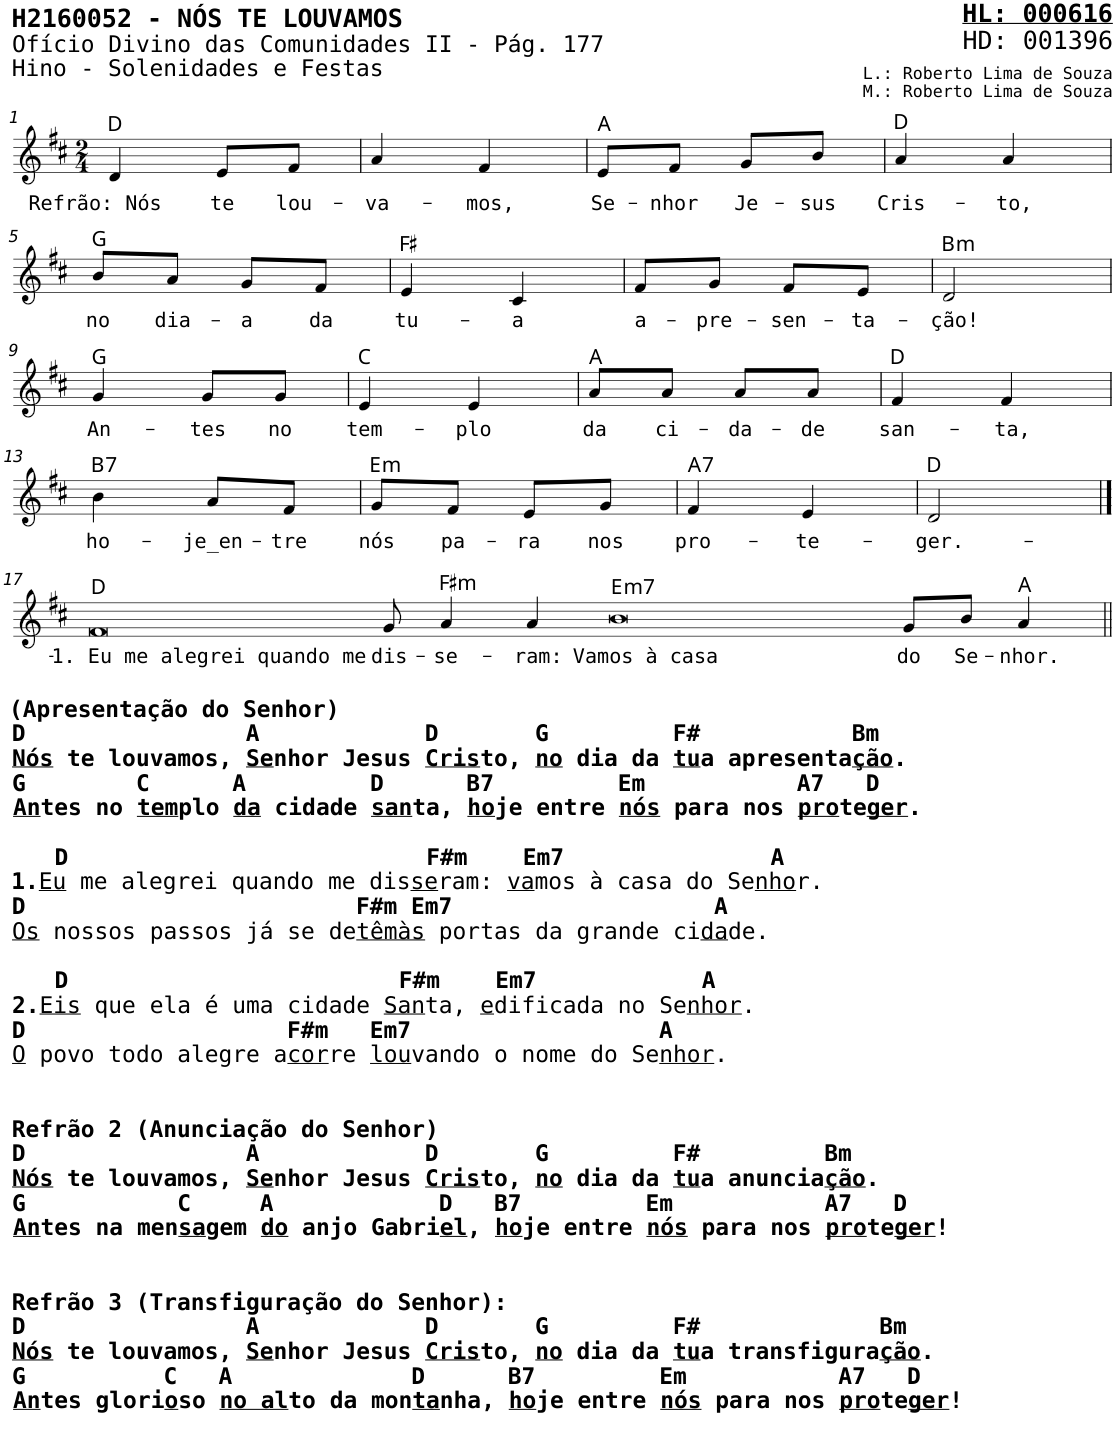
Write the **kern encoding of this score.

**kern	**text	**harte
*part1	*part1	*part1
*staff1	*staff1	*
*I"Voz	*	*
*I'V	*	*
*stria5	*	*
*clefG2	*	*
*k[f#c#]	*	*
*M2/4	*	*
=1	=1	=1
!	!LO:LY:b	!
4d/	Refrão: Nós	D:maj
!	!LO:LY:b	!
8e/L	te	.
!	!LO:LY:b	!
8f#/J	lou-	.
=2	=2	=2
!	!LO:LY:b	!
4a/	-va-	.
!	!LO:LY:b	!
4f#/	-mos,	.
=3	=3	=3
!	!LO:LY:b	!
8e/L	Se-	A:maj
!	!LO:LY:b	!
8f#/J	-nhor	.
!	!LO:LY:b	!
8g/L	Je-	.
!	!LO:LY:b	!
8b/J	-sus	.
=4	=4	=4
!	!LO:LY:b	!
4a/	Cris-	D:maj
!	!LO:LY:b	!
4a/	-to,	.
!!LO:LB:g=z
=5	=5	=5
!	!LO:LY:b	!
8b/L	no	G:maj
!	!LO:LY:b	!
8a/J	dia-	.
!	!LO:LY:b	!
8g/L	-a	.
!	!LO:LY:b	!
8f#/J	da	.
=6	=6	=6
!	!LO:LY:b	!
4e/	tu-	F#:maj
!	!LO:LY:b	!
4c#/	-a	.
=7	=7	=7
!	!LO:LY:b	!
8f#/L	a-	.
!	!LO:LY:b	!
8g/J	-pre-	.
!	!LO:LY:b	!
8f#/L	-sen-	.
!	!LO:LY:b	!
8e/J	-ta-	.
=8	=8	=8
!	!LO:LY:b	!LO:H:kt=m
2d/	-ção!	B:min
!!LO:LB:g=z
=9	=9	=9
!	!LO:LY:b	!
4g/	An-	G:maj
!	!LO:LY:b	!
8g/L	-tes	.
!	!LO:LY:b	!
8g/J	no	.
=10	=10	=10
!	!LO:LY:b	!
4e/	tem-	C:maj
!	!LO:LY:b	!
4e/	-plo	.
=11	=11	=11
!	!LO:LY:b	!
8a/L	da	A:maj
!	!LO:LY:b	!
8a/J	ci-	.
!	!LO:LY:b	!
8a/L	-da-	.
!	!LO:LY:b	!
8a/J	-de	.
=12	=12	=12
!	!LO:LY:b	!
4f#/	san-	D:maj
!	!LO:LY:b	!
4f#/	-ta,	.
!!LO:LB:g=z
=13	=13	=13
!	!LO:LY:b	!LO:H:kt=7
4b\	ho-	B:7
!	!LO:LY:b	!
8a/L	-je_en-	.
!	!LO:LY:b	!
8f#/J	-tre	.
=14	=14	=14
!	!LO:LY:b	!LO:H:kt=m
8g/L	nós	E:min
!	!LO:LY:b	!
8f#/J	pa-	.
!	!LO:LY:b	!
8e/L	-ra	.
!	!LO:LY:b	!
8g/J	nos	.
=15	=15	=15
!	!LO:LY:b	!LO:H:kt=7
4f#/	pro-	A:7
!	!LO:LY:b	!
4e/	-te-	.
=16	=16	=16
!	!LO:LY:b	!
2d/	-ger.-	D:maj
!!LO:LB:g=z
==17	==17	==17
!LO:TX:b:B:t=(Apresentação do Senhor)	!	!
!LO:TX:b:t=D                A            D       G         F#           Bm	!	!
!LO:TX:b:t=Nós	!	!
!LO:TX:b:t=te louvamos,	!	!
!LO:TX:b:t=Se	!	!
!LO:TX:b:t=nhor Jesus	!	!
!LO:TX:b:t=Cris	!	!
!LO:TX:b:t=to,	!	!
!LO:TX:b:t=no	!	!
!LO:TX:b:t=dia da	!	!
!LO:TX:b:t=tu	!	!
!LO:TX:b:t=a apresenta	!	!
!LO:TX:b:t=ção	!	!
!LO:TX:b:t=.	!	!
!LO:TX:b:t=G        C      A         D      B7         Em           A7   D	!	!
!LO:TX:b:t=An	!	!
!LO:TX:b:t=tes no	!	!
!LO:TX:b:t=tem	!	!
!LO:TX:b:t=plo	!	!
!LO:TX:b:t=da	!	!
!LO:TX:b:t=cidade	!	!
!LO:TX:b:t=san	!	!
!LO:TX:b:t=ta,	!	!
!LO:TX:b:t=ho	!	!
!LO:TX:b:t=je entre	!	!
!LO:TX:b:t=nós	!	!
!LO:TX:b:t=para nos	!	!
!LO:TX:b:t=pro	!	!
!LO:TX:b:t=te	!	!
!LO:TX:b:t=ger	!	!
!LO:TX:b:t=.	!	!
!LO:TX:b:t=D                          F#m    Em7               A	!	!
!LO:TX:b:t=1.	!	!
!LO:TX:b:t=Eu	!	!
!LO:TX:b:t=me alegrei quando me dis	!	!
!LO:TX:b:t=se	!	!
!LO:TX:b:t=ram&colon;	!	!
!LO:TX:b:t=va	!	!
!LO:TX:b:t=mos à casa do Se	!	!
!LO:TX:b:t=nho	!	!
!LO:TX:b:t=r.	!	!
!LO:TX:b:B:t=D                        F#m Em7                   A	!	!
!LO:TX:b:t=Os	!	!
!LO:TX:b:t=nossos passos já se de	!	!
!LO:TX:b:t=têmàs	!	!
!LO:TX:b:t=portas da grande ci	!	!
!LO:TX:b:t=da	!	!
!LO:TX:b:t=de.	!	!
!LO:TX:b:B:t=D                        F#m    Em7            A	!	!
!LO:TX:b:t=2.	!	!
!LO:TX:b:t=Eis	!	!
!LO:TX:b:t=que ela é uma cidade	!	!
!LO:TX:b:t=San	!	!
!LO:TX:b:t=ta,	!	!
!LO:TX:b:t=e	!	!
!LO:TX:b:t=dificada no Se	!	!
!LO:TX:b:t=nhor	!	!
!LO:TX:b:t=.	!	!
!LO:TX:b:B:t=D                   F#m   Em7                  A	!	!
!LO:TX:b:t=O	!	!
!LO:TX:b:t=povo todo alegre a	!	!
!LO:TX:b:t=cor	!	!
!LO:TX:b:t=re	!	!
!LO:TX:b:t=lou	!	!
!LO:TX:b:t=vando o nome do Se	!	!
!LO:TX:b:t=nhor	!	!
!LO:TX:b:t=.	!	!
!LO:TX:b:B:t=Refrão 2 (Anunciação do Senhor)	!	!
!LO:TX:b:t=D                A            D       G         F#         Bm	!	!
!LO:TX:b:t=Nós	!	!
!LO:TX:b:t=te louvamos,	!	!
!LO:TX:b:t=Se	!	!
!LO:TX:b:t=nhor Jesus	!	!
!LO:TX:b:t=Cris	!	!
!LO:TX:b:t=to,	!	!
!LO:TX:b:t=no	!	!
!LO:TX:b:t=dia da	!	!
!LO:TX:b:t=tu	!	!
!LO:TX:b:t=a anuncia	!	!
!LO:TX:b:t=ção	!	!
!LO:TX:b:t=.	!	!
!LO:TX:b:t=G           C     A            D   B7         Em           A7   D	!	!
!LO:TX:b:t=An	!	!
!LO:TX:b:t=tes na men	!	!
!LO:TX:b:t=sa	!	!
!LO:TX:b:t=gem	!	!
!LO:TX:b:t=do	!	!
!LO:TX:b:t=anjo Gabri	!	!
!LO:TX:b:t=el	!	!
!LO:TX:b:t=,	!	!
!LO:TX:b:t=ho	!	!
!LO:TX:b:t=je entre	!	!
!LO:TX:b:t=nós	!	!
!LO:TX:b:t=para nos	!	!
!LO:TX:b:t=pro	!	!
!LO:TX:b:t=te	!	!
!LO:TX:b:t=ger	!	!
!LO:TX:b:t=!	!	!
!LO:TX:b:t=Refrão 3 (Transfiguração do Senhor)&colon;	!	!
!LO:TX:b:t=D                A            D       G         F#             Bm	!	!
!LO:TX:b:t=Nós	!	!
!LO:TX:b:t=te louvamos,	!	!
!LO:TX:b:t=Se	!	!
!LO:TX:b:t=nhor Jesus	!	!
!LO:TX:b:t=Cris	!	!
!LO:TX:b:t=to,	!	!
!LO:TX:b:t=no	!	!
!LO:TX:b:t=dia da	!	!
!LO:TX:b:t=tu	!	!
!LO:TX:b:t=a transfigura	!	!
!LO:TX:b:t=ção	!	!
!LO:TX:b:t=.	!	!
!LO:TX:b:t=G          C   A             D      B7         Em           A7   D	!	!
!LO:TX:b:t=An	!	!
!LO:TX:b:t=tes glori	!	!
!LO:TX:b:t=o	!	!
!LO:TX:b:t=so	!	!
!LO:TX:b:t=no al	!	!
!LO:TX:b:t=to da mon	!	!
!LO:TX:b:t=ta	!	!
!LO:TX:b:t=nha,	!	!
!LO:TX:b:t=ho	!	!
!LO:TX:b:t=je entre	!	!
!LO:TX:b:t=nós	!	!
!LO:TX:b:t=para nos	!	!
!LO:TX:b:t=pro	!	!
!LO:TX:b:t=te	!	!
!LO:TX:b:t=ger	!	!
!LO:TX:b:t=!	!	!
!	!LO:LY:b	!
[2f#	-1. Eu me alegrei quando me	D:maj
1.ryy	.	.
!	!LO:LY:b	!
8g/	dis-	.
!	!LO:LY:b	!LO:H:kt=m
4a/	-se-	F#:min
!	!LO:LY:b	!
4a/	-ram:	.
!	!LO:LY:b	!LO:H:kt=m7
0b	Vamos à casa	E:min7
!	!LO:LY:b	!
8g/L	do	.
!	!LO:LY:b	!
8b/J	Se-	.
!	!LO:LY:b	!
4a/	-nhor.	A:maj
=18||	=18||	=18||
2f#_	.	.
=19	=19	=19
2f#_	.	.
=20	=20	=20
2f#]	.	.
=	=	=
*-	*-	*-
